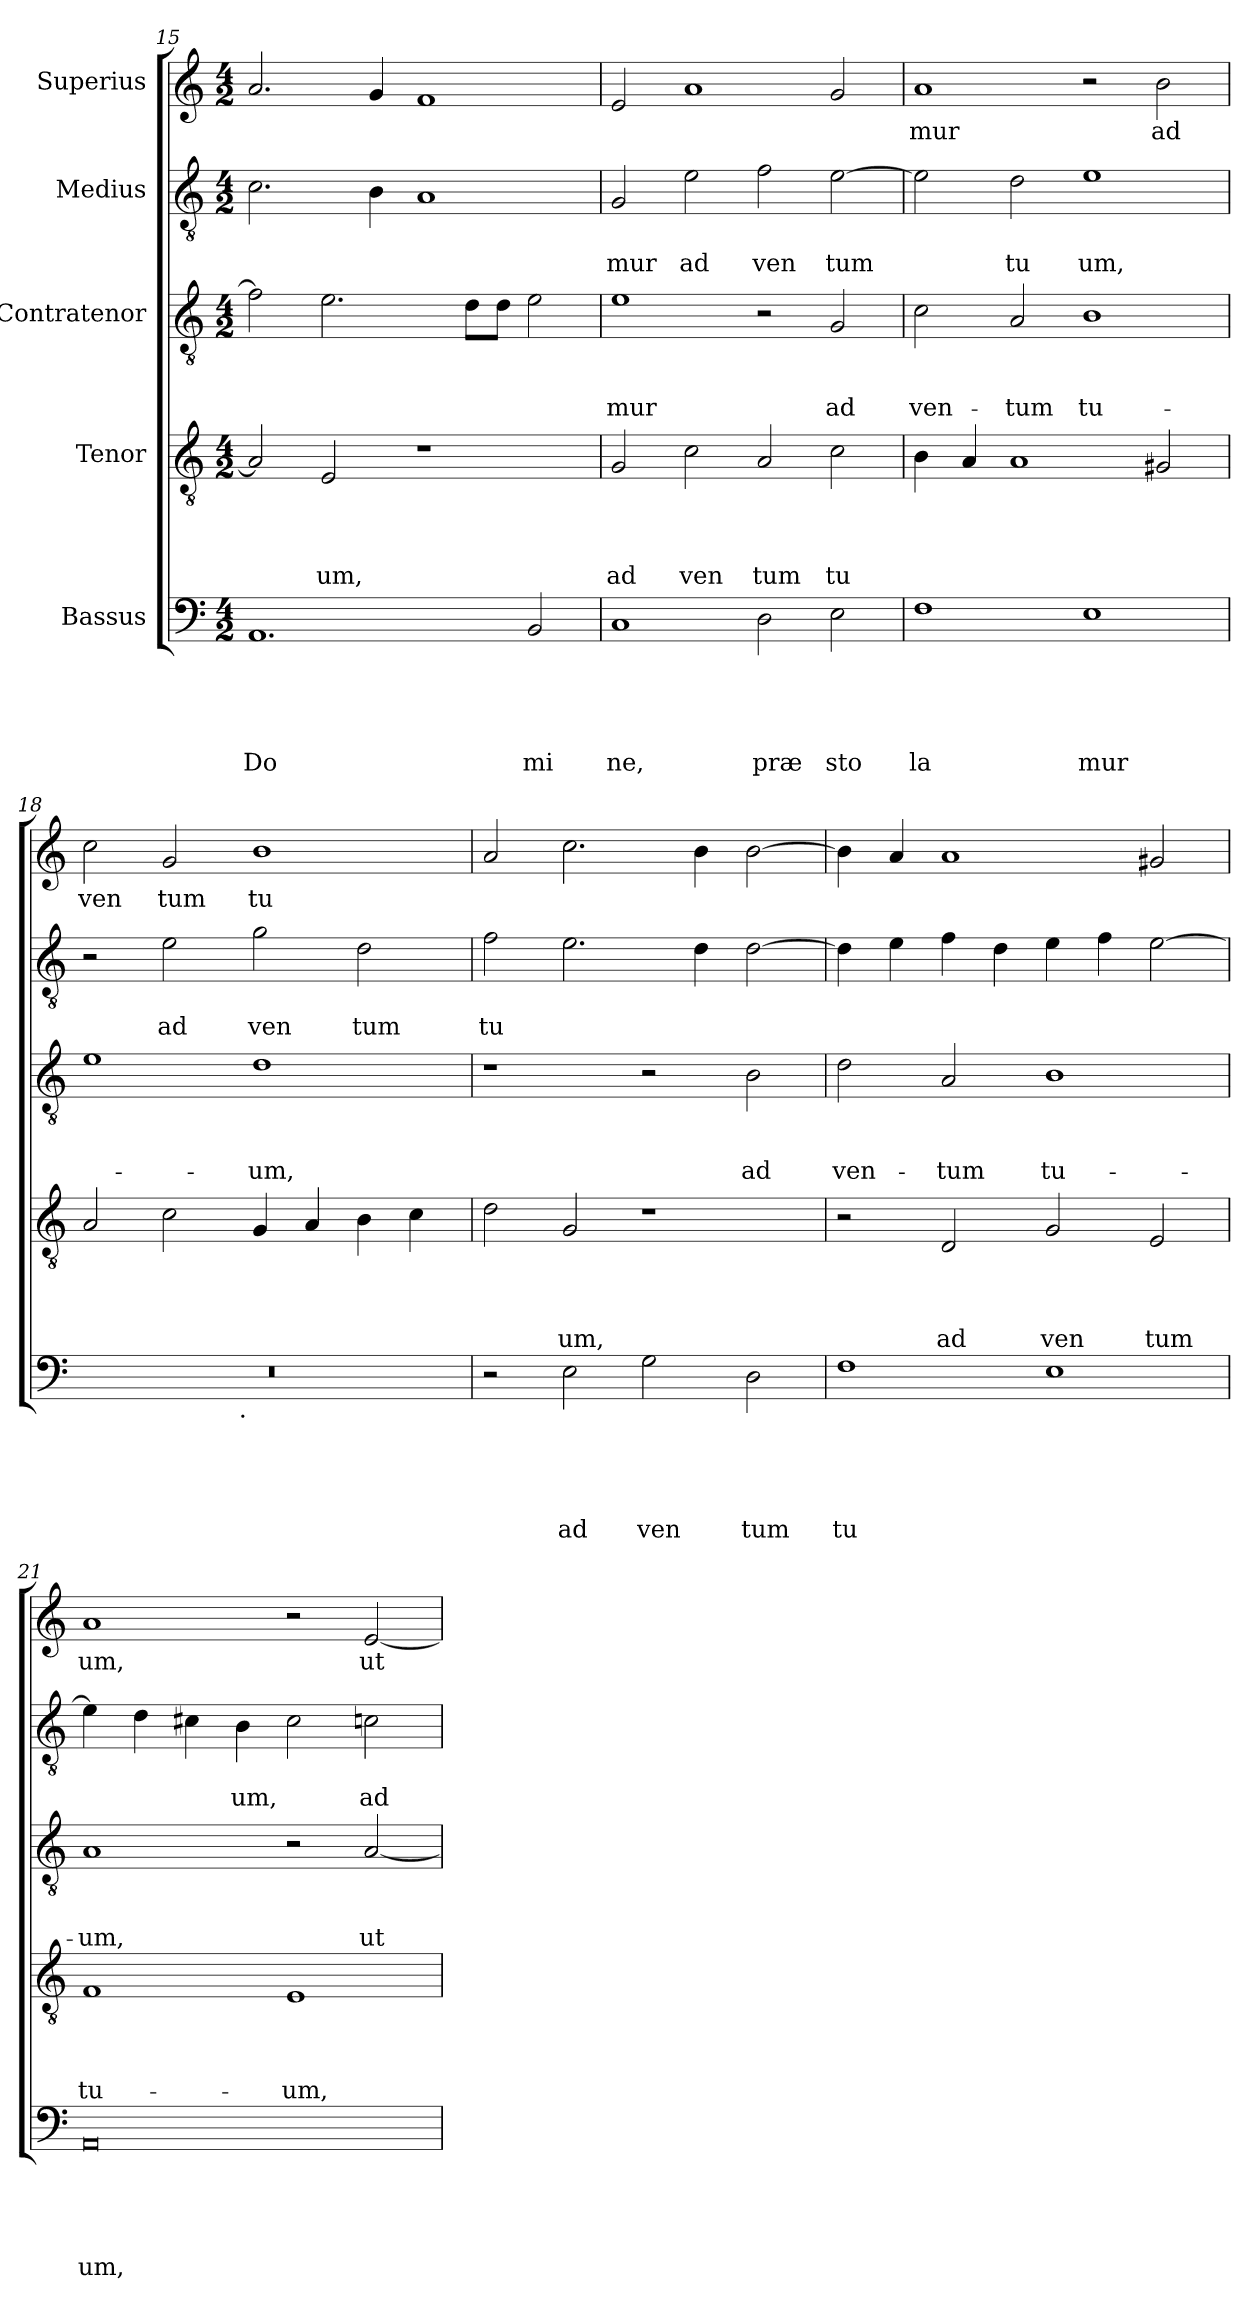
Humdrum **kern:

**kern	**text	**text	**text	**text	**text	**kern	**text	**text	**text	**text	**kern	**text	**text	**text	**kern	**text	**text	**kern	**text
*part5	*part5	*part5	*part5	*part5	*part5	*part4	*part4	*part4	*part4	*part4	*part3	*part3	*part3	*part3	*part2	*part2	*part2	*part1	*part1
*staff5	*staff5	*staff5	*staff5	*staff5	*staff5	*staff4	*staff4	*staff4	*staff4	*staff4	*staff3	*staff3	*staff3	*staff3	*staff2	*staff2	*staff2	*staff1	*staff1
*I"Bassus	*	*	*	*	*	*I"Tenor	*	*	*	*	*I"Contratenor	*	*	*	*I"Medius	*	*	*I"Superius	*
*clefF4	*	*	*	*	*	*clefGv2	*	*	*	*	*clefGv2	*	*	*	*clefGv2	*	*	*clefG2	*
*k[]	*	*	*	*	*	*k[]	*	*	*	*	*k[]	*	*	*	*k[]	*	*	*k[]	*
*C:	*	*	*	*	*	*C:	*	*	*	*	*C:	*	*	*	*C:	*	*	*C:	*
*M4/2	*	*	*	*	*	*M4/2	*	*	*	*	*M4/2	*	*	*	*M4/2	*	*	*M4/2	*
=15	=15	=15	=15	=15	=15	=15	=15	=15	=15	=15	=15	=15	=15	=15	=15	=15	=15	=15	=15
!	!	!	!	!	!LO:LY:b	!	!	!	!	!	!	!	!	!	!	!	!	!	!
1.AA	.	.	.	.	Do	2A/]	.	.	.	.	2f\]	.	.	.	2.c\	.	.	2.a/	.
!	!	!	!	!	!	!	!	!	!	!LO:LY:b	!	!	!	!	!	!	!	!	!
.	.	.	.	.	.	2E/	.	.	.	um,	2.e\	.	.	.	.	.	.	.	.
.	.	.	.	.	.	.	.	.	.	.	.	.	.	.	4B\	.	.	4g/	.
.	.	.	.	.	.	1r	.	.	.	.	.	.	.	.	1A	.	.	1f	.
.	.	.	.	.	.	.	.	.	.	.	8d\L	.	.	.	.	.	.	.	.
.	.	.	.	.	.	.	.	.	.	.	8d\J	.	.	.	.	.	.	.	.
!	!	!	!	!	!LO:LY:b	!	!	!	!	!	!	!	!	!	!	!	!	!	!
2BB/	.	.	.	.	mi	.	.	.	.	.	2e\	.	.	.	.	.	.	.	.
=16	=16	=16	=16	=16	=16	=16	=16	=16	=16	=16	=16	=16	=16	=16	=16	=16	=16	=16	=16
!	!	!	!	!	!LO:LY:b	!	!	!	!	!LO:LY:b	!	!	!	!LO:LY:b	!	!	!LO:LY:b	!	!
1C	.	.	.	.	ne,	2G/	.	.	.	ad	1e	.	.	-mur	2G/	.	mur	2e/	.
!	!	!	!	!	!	!	!	!	!	!LO:LY:b	!	!	!	!	!	!	!LO:LY:b	!	!
.	.	.	.	.	.	2c\	.	.	.	ven	.	.	.	.	2e\	.	ad	1a	.
!	!	!	!	!	!LO:LY:b	!	!	!	!	!LO:LY:b	!	!	!	!	!	!	!LO:LY:b	!	!
2D\	.	.	.	.	præ	2A/	.	.	.	tum	2r	.	.	.	2f\	.	ven	.	.
!	!	!	!	!	!LO:LY:b	!	!	!	!	!LO:LY:b	!	!	!	!LO:LY:b	!	!	!LO:LY:b	!	!
2E\	.	.	.	.	sto	2c\	.	.	.	tu	2G/	.	.	ad	[>2e\	.	tum	2g/	.
=17	=17	=17	=17	=17	=17	=17	=17	=17	=17	=17	=17	=17	=17	=17	=17	=17	=17	=17	=17
!	!	!	!	!	!LO:LY:b	!	!	!	!	!	!	!	!	!LO:LY:b	!	!	!	!	!LO:LY:b
1F	.	.	.	.	la	4B\	.	.	.	.	2c\	.	.	ven-	2e\]	.	.	1a	mur
.	.	.	.	.	.	4A/	.	.	.	.	.	.	.	.	.	.	.	.	.
!	!	!	!	!	!	!	!	!	!	!	!	!	!	!LO:LY:b	!	!	!LO:LY:b	!	!
.	.	.	.	.	.	1A	.	.	.	.	2A/	.	.	-tum	2d\	.	tu	.	.
!	!	!	!	!	!LO:LY:b	!	!	!	!	!	!	!	!	!LO:LY:b	!	!	!LO:LY:b	!	!
1E	.	.	.	.	mur	.	.	.	.	.	1B	.	.	tu-	1e	.	um,	2r	.
!	!	!	!	!	!	!	!	!	!	!	!	!	!	!	!	!	!	!	!LO:LY:b
.	.	.	.	.	.	2G#X/	.	.	.	.	.	.	.	.	.	.	.	2b\	ad
=18	=18	=18	=18	=18	=18	=18	=18	=18	=18	=18	=18	=18	=18	=18	=18	=18	=18	=18	=18
!	!	!	!	!	!	!	!	!	!	!	!	!	!	!	!	!	!	!	!LO:LY:b
*^	*	*	*	*	*	*	*	*	*	*	*	*	*	*	*	*	*	*	*
0r	2ryy	.	.	.	.	.	2A/	.	.	.	.	1e	.	.	.	2r	.	.	2cc\	ven
!	!	!	!	!	!	!	!	!	!	!	!	!	!	!	!	!	!	!LO:LY:b	!	!LO:LY:b
.	4...ryy	.	.	.	.	.	2c\	.	.	.	.	.	.	.	.	2e\	.	ad	2g/	tum
!	!LO:TX:b:t=.	!	!	!	!	!	!	!	!	!	!	!	!	!	!	!	!	!	!	!
.	1ryy	.	.	.	.	.	.	.	.	.	.	.	.	.	.	.	.	.	.	.
!	!	!	!	!	!	!	!	!	!	!	!	!	!	!	!LO:LY:b	!	!	!LO:LY:b	!	!LO:LY:b
.	.	.	.	.	.	.	4G/	.	.	.	.	1d	.	.	-um,	2g\	.	ven	1b	tu
.	.	.	.	.	.	.	4A/	.	.	.	.	.	.	.	.	.	.	.	.	.
!	!	!	!	!	!	!	!	!	!	!	!	!	!	!	!	!	!	!LO:LY:b	!	!
.	.	.	.	.	.	.	4B\	.	.	.	.	.	.	.	.	2d\	.	tum	.	.
.	.	.	.	.	.	.	4c\	.	.	.	.	.	.	.	.	.	.	.	.	.
.	32ryy	.	.	.	.	.	.	.	.	.	.	.	.	.	.	.	.	.	.	.
=19	=19	=19	=19	=19	=19	=19	=19	=19	=19	=19	=19	=19	=19	=19	=19	=19	=19	=19	=19	=19
!	!	!	!	!	!	!	!	!	!	!	!	!	!	!	!	!	!	!LO:LY:b	!	!
*v	*v	*	*	*	*	*	*	*	*	*	*	*	*	*	*	*	*	*	*	*
2r	.	.	.	.	.	2d\	.	.	.	.	1r	.	.	.	2f\	.	tu	2a/	.
!	!	!	!	!	!LO:LY:b	!	!	!	!	!LO:LY:b	!	!	!	!	!	!	!	!	!
2E\	.	.	.	.	ad	2G/	.	.	.	um,	.	.	.	.	2.e\	.	.	2.cc\	.
!	!	!	!	!	!LO:LY:b	!	!	!	!	!	!	!	!	!	!	!	!	!	!
2G\	.	.	.	.	ven	1r	.	.	.	.	2r	.	.	.	.	.	.	.	.
.	.	.	.	.	.	.	.	.	.	.	.	.	.	.	4d\	.	.	4b\	.
!	!	!	!	!	!LO:LY:b	!	!	!	!	!	!	!	!	!LO:LY:b	!	!	!	!	!
2D\	.	.	.	.	tum	.	.	.	.	.	2B\	.	.	ad	[>2d\	.	.	[>2b\	.
=20	=20	=20	=20	=20	=20	=20	=20	=20	=20	=20	=20	=20	=20	=20	=20	=20	=20	=20	=20
!	!	!	!	!	!LO:LY:b	!	!	!	!	!	!	!	!	!LO:LY:b	!	!	!	!	!
1F	.	.	.	.	tu	2r	.	.	.	.	2d\	.	.	ven-	4d\]	.	.	4b\]	.
.	.	.	.	.	.	.	.	.	.	.	.	.	.	.	4e\	.	.	4a/	.
!	!	!	!	!	!	!	!	!	!	!LO:LY:b	!	!	!	!LO:LY:b	!	!	!	!	!
.	.	.	.	.	.	2D/	.	.	.	ad	2A/	.	.	-tum	4f\	.	.	1a	.
.	.	.	.	.	.	.	.	.	.	.	.	.	.	.	4d\	.	.	.	.
!	!	!	!	!	!	!	!	!	!	!LO:LY:b	!	!	!	!LO:LY:b	!	!	!	!	!
1E	.	.	.	.	.	2G/	.	.	.	ven	1B	.	.	tu-	4e\	.	.	.	.
.	.	.	.	.	.	.	.	.	.	.	.	.	.	.	4f\	.	.	.	.
!	!	!	!	!	!	!	!	!	!	!LO:LY:b	!	!	!	!	!	!	!	!	!
.	.	.	.	.	.	2E/	.	.	.	tum	.	.	.	.	[>2e\	.	.	2g#X/	.
!!LO:PB:g=z
=21	=21	=21	=21	=21	=21	=21	=21	=21	=21	=21	=21	=21	=21	=21	=21	=21	=21	=21	=21
!	!	!	!	!	!LO:LY:b	!	!	!	!	!LO:LY:b	!	!	!	!LO:LY:b	!	!	!	!	!LO:LY:b
0AA	.	.	.	.	um,	1F	.	.	.	tu-	1A	.	.	-um,	4e\]	.	.	1a	um,
.	.	.	.	.	.	.	.	.	.	.	.	.	.	.	4d\	.	.	.	.
.	.	.	.	.	.	.	.	.	.	.	.	.	.	.	4c#X\	.	.	.	.
!	!	!	!	!	!	!	!	!	!	!	!	!	!	!	!	!	!LO:LY:b	!	!
.	.	.	.	.	.	.	.	.	.	.	.	.	.	.	4B\	.	um,	.	.
!	!	!	!	!	!	!	!	!	!	!LO:LY:b	!	!	!	!	!	!	!	!	!
.	.	.	.	.	.	1E	.	.	.	-um,	2r	.	.	.	2c#\	.	.	2r	.
!	!	!	!	!	!	!	!	!	!	!	!	!	!	!LO:LY:b	!	!	!LO:LY:b	!	!LO:LY:b
.	.	.	.	.	.	.	.	.	.	.	[<2A/	.	.	ut	2cn\	.	ad	[<2e/	ut
=	=	=	=	=	=	=	=	=	=	=	=	=	=	=	=	=	=	=	=
*-	*-	*-	*-	*-	*-	*-	*-	*-	*-	*-	*-	*-	*-	*-	*-	*-	*-	*-	*-
